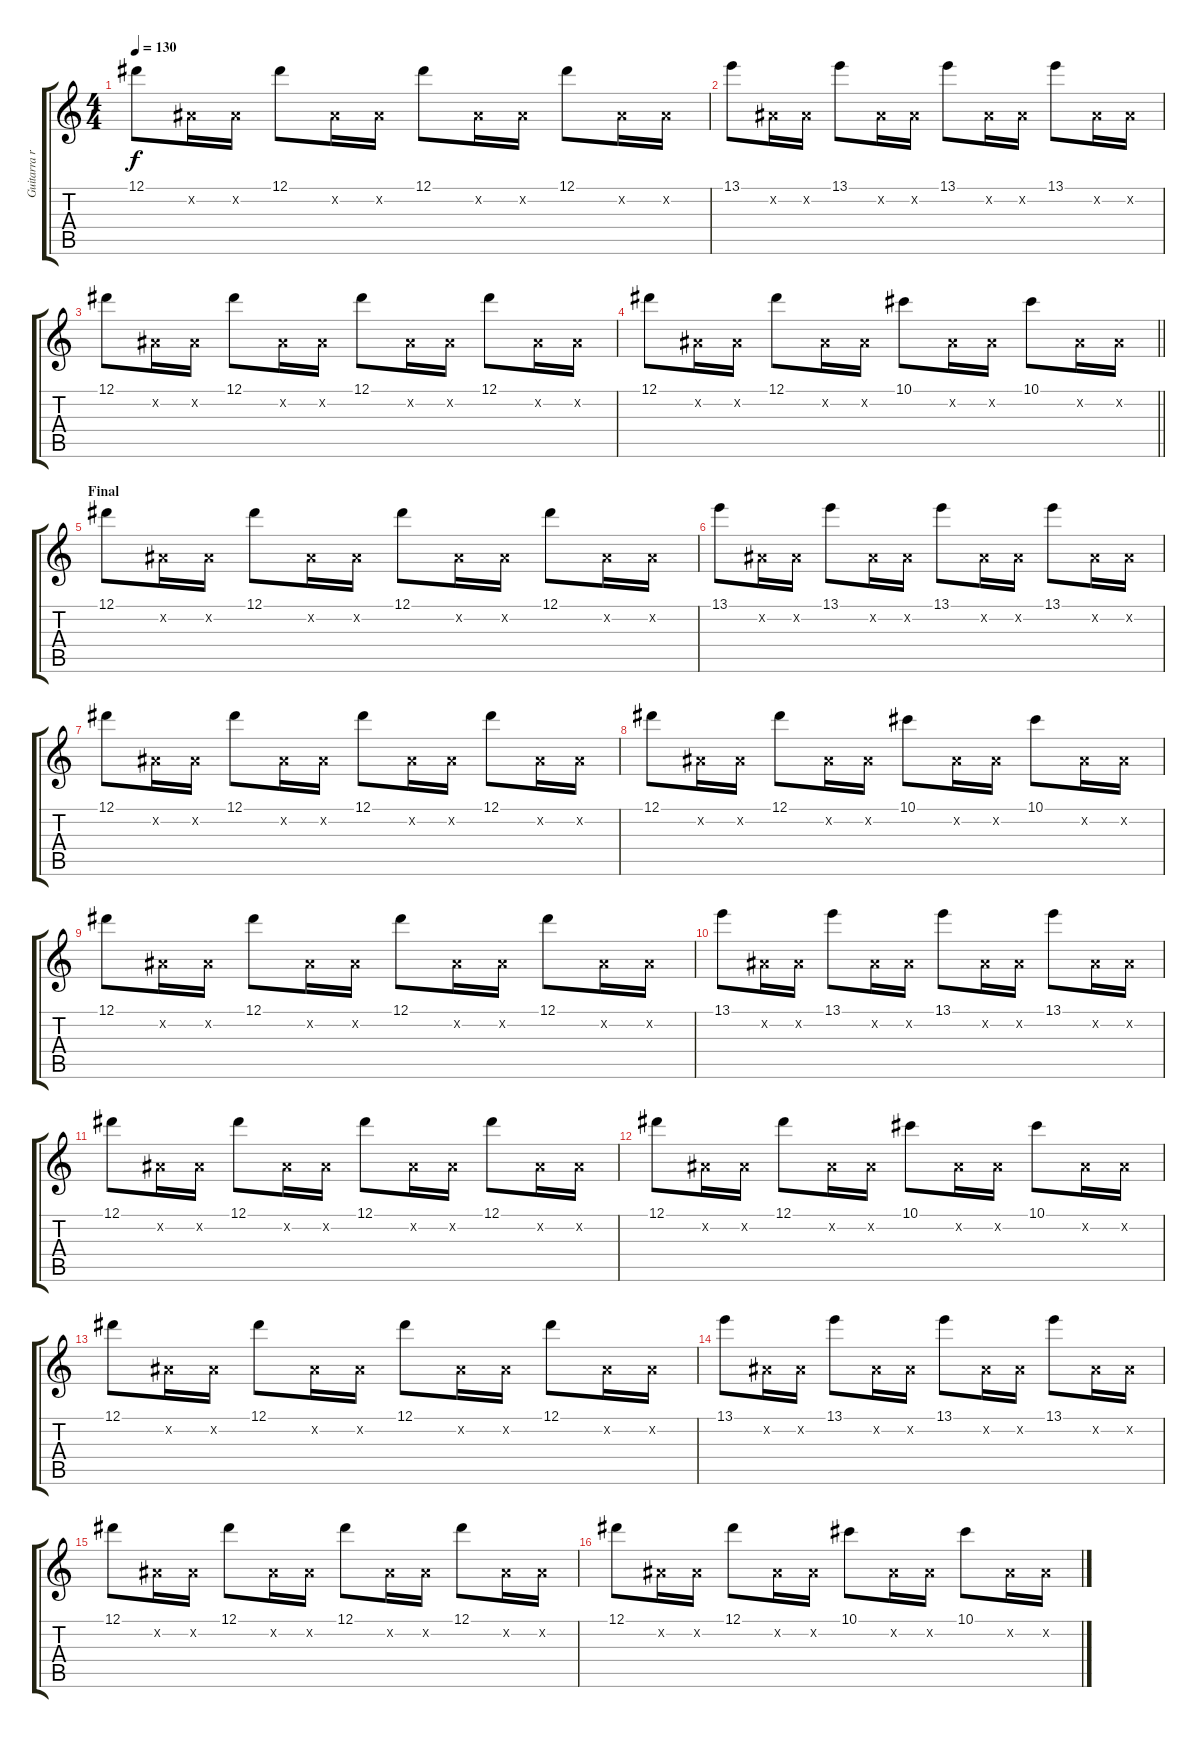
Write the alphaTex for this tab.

\track ("Guitarra ritm. 1 (W. Giardino)" "Guitarra r") {instrument overdrivenguitar}
\staff {score tabs}
\tuning (Eb4 Bb3 Gb3 Db3 Ab2 Eb2) {hide}
\ts (4 4)
\tempo 130
\clef g2
\ks c
12.1.8{dy f} 0.2{x}.16 0.2{x}.16 12.1.8 0.2{x}.16 0.2{x}.16 12.1.8 0.2{x}.16 0.2{x}.16 12.1.8 0.2{x}.16 0.2{x}.16 |
13.1.8 0.2{x}.16 0.2{x}.16 13.1.8 0.2{x}.16 0.2{x}.16 13.1.8 0.2{x}.16 0.2{x}.16 13.1.8 0.2{x}.16 0.2{x}.16 |
12.1.8 0.2{x}.16 0.2{x}.16 12.1.8 0.2{x}.16 0.2{x}.16 12.1.8 0.2{x}.16 0.2{x}.16 12.1.8 0.2{x}.16 0.2{x}.16 |
\barLineRight lightlight
12.1.8 0.2{x}.16 0.2{x}.16 12.1.8 0.2{x}.16 0.2{x}.16 10.1.8 0.2{x}.16 0.2{x}.16 10.1.8 0.2{x}.16 0.2{x}.16 |
\section ("" "Final")
12.1.8 0.2{x}.16 0.2{x}.16 12.1.8 0.2{x}.16 0.2{x}.16 12.1.8 0.2{x}.16 0.2{x}.16 12.1.8 0.2{x}.16 0.2{x}.16 |
13.1.8 0.2{x}.16 0.2{x}.16 13.1.8 0.2{x}.16 0.2{x}.16 13.1.8 0.2{x}.16 0.2{x}.16 13.1.8 0.2{x}.16 0.2{x}.16 |
12.1.8 0.2{x}.16 0.2{x}.16 12.1.8 0.2{x}.16 0.2{x}.16 12.1.8 0.2{x}.16 0.2{x}.16 12.1.8 0.2{x}.16 0.2{x}.16 |
12.1.8 0.2{x}.16 0.2{x}.16 12.1.8 0.2{x}.16 0.2{x}.16 10.1.8 0.2{x}.16 0.2{x}.16 10.1.8 0.2{x}.16 0.2{x}.16 |
12.1.8 0.2{x}.16 0.2{x}.16 12.1.8 0.2{x}.16 0.2{x}.16 12.1.8 0.2{x}.16 0.2{x}.16 12.1.8 0.2{x}.16 0.2{x}.16 |
13.1.8 0.2{x}.16 0.2{x}.16 13.1.8 0.2{x}.16 0.2{x}.16 13.1.8 0.2{x}.16 0.2{x}.16 13.1.8 0.2{x}.16 0.2{x}.16 |
12.1.8 0.2{x}.16 0.2{x}.16 12.1.8 0.2{x}.16 0.2{x}.16 12.1.8 0.2{x}.16 0.2{x}.16 12.1.8 0.2{x}.16 0.2{x}.16 |
12.1.8{volume 10} 0.2{x}.16 0.2{x}.16 12.1.8 0.2{x}.16 0.2{x}.16 10.1.8 0.2{x}.16 0.2{x}.16 10.1.8 0.2{x}.16 0.2{x}.16 |
12.1.8 0.2{x}.16 0.2{x}.16 12.1.8 0.2{x}.16 0.2{x}.16 12.1.8 0.2{x}.16 0.2{x}.16 12.1.8 0.2{x}.16 0.2{x}.16 |
13.1.8 0.2{x}.16 0.2{x}.16 13.1.8 0.2{x}.16 0.2{x}.16 13.1.8 0.2{x}.16 0.2{x}.16 13.1.8 0.2{x}.16 0.2{x}.16 |
12.1.8 0.2{x}.16 0.2{x}.16 12.1.8 0.2{x}.16 0.2{x}.16 12.1.8 0.2{x}.16 0.2{x}.16 12.1.8 0.2{x}.16 0.2{x}.16 |
12.1.8 0.2{x}.16 0.2{x}.16 12.1.8 0.2{x}.16 0.2{x}.16 10.1.8{volume 0} 0.2{x}.16 0.2{x}.16 10.1.8 0.2{x}.16 0.2{x}.16
